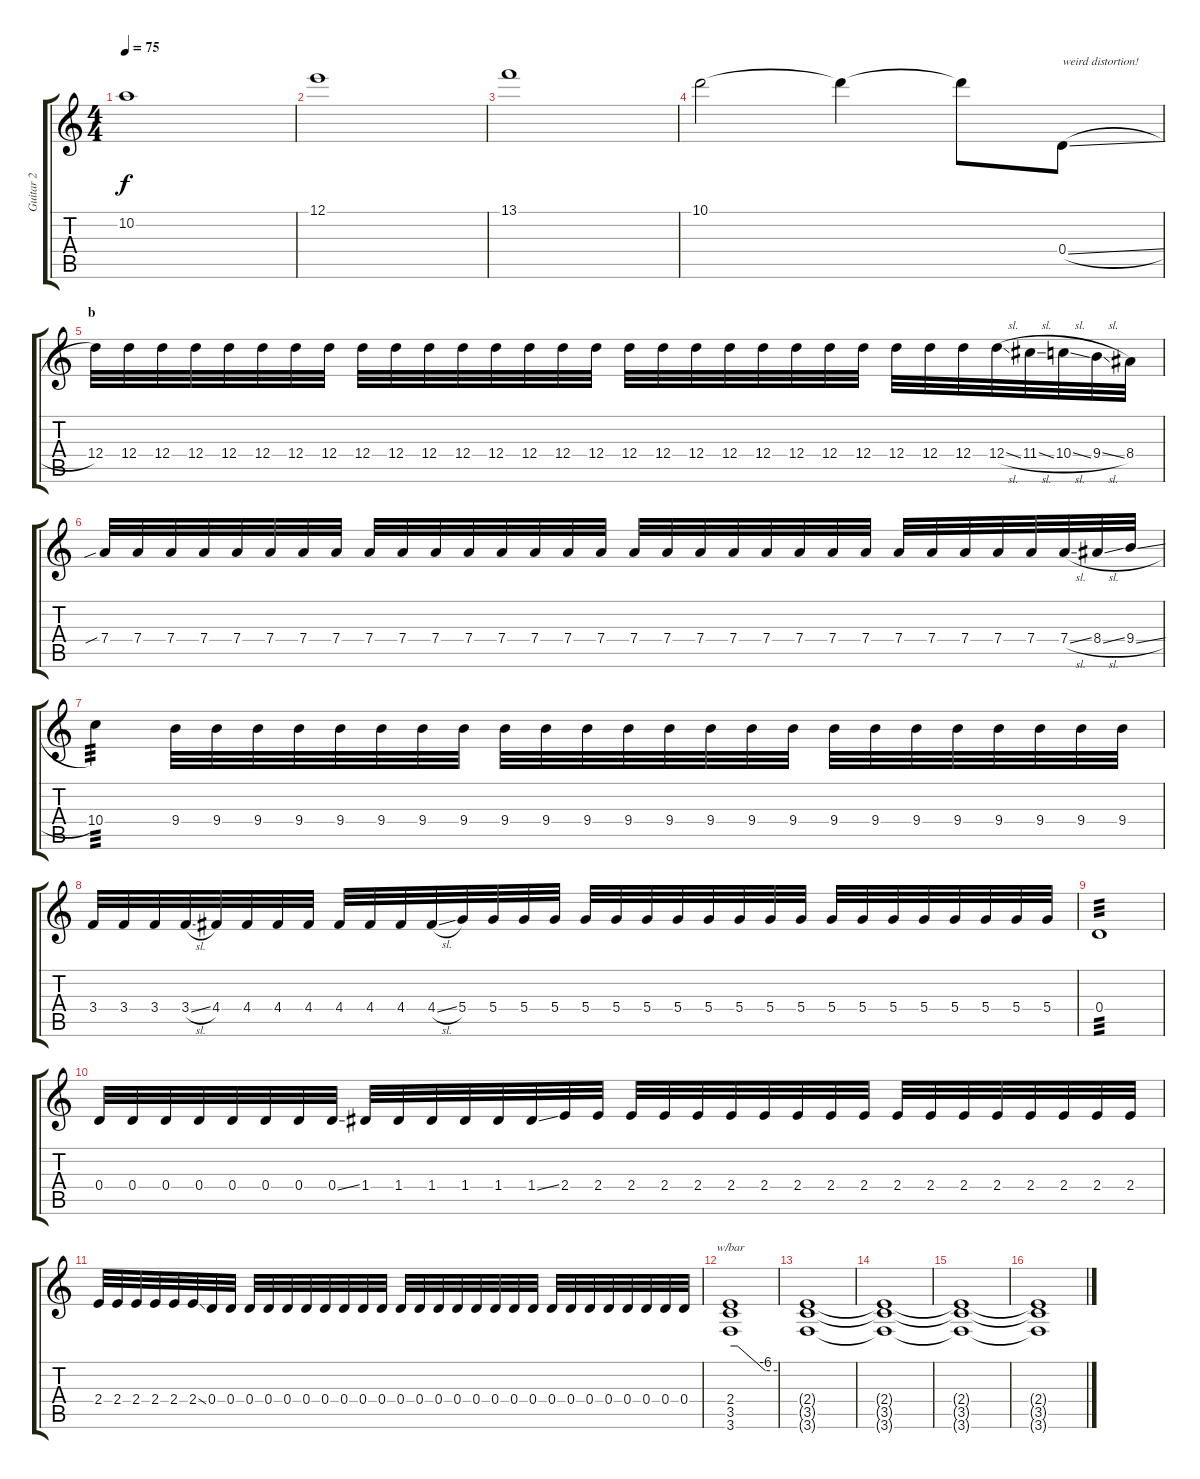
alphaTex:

\track ("Guitar 2" "Guitar 2") {instrument electricguitarclean}
\staff {score tabs}
\tuning (E4 B3 G3 D3 A2 D2) {hide}
\ts (4 4)
\tempo 75
\clef g2
\ks c
10.2.1{dy f volume 13 instrument electricguitarclean} |
12.1.1 |
13.1.1 |
10.1.2 10.1{t}.4 10.1{t}.8 0.4{sl}.8{txt "weird distortion!" instrument overdrivenguitar} |
\section ("" "b")
12.4.32 12.4.32 12.4.32 12.4.32 12.4.32 12.4.32 12.4.32 12.4.32 12.4.32 12.4.32 12.4.32 12.4.32 12.4.32 12.4.32 12.4.32 12.4.32 12.4.32 12.4.32 12.4.32 12.4.32 12.4.32 12.4.32 12.4.32 12.4.32 12.4.32 12.4.32 12.4.32 12.4{sl}.32 11.4{sl}.32 10.4{sl}.32 9.4{sl}.32 8.4.32 |
7.4{sib}.32 7.4.32 7.4.32 7.4.32 7.4.32 7.4.32 7.4.32 7.4.32 7.4.32 7.4.32 7.4.32 7.4.32 7.4.32 7.4.32 7.4.32 7.4.32 7.4.32 7.4.32 7.4.32 7.4.32 7.4.32 7.4.32 7.4.32 7.4.32 7.4.32 7.4.32 7.4.32 7.4.32 7.4.32 7.4{sl}.32 8.4{sl}.32 9.4{sl}.32 |
10.4.4{tp 3} 9.4.32 9.4.32 9.4.32 9.4.32 9.4.32 9.4.32 9.4.32 9.4.32 9.4.32 9.4.32 9.4.32 9.4.32 9.4.32 9.4.32 9.4.32 9.4.32 9.4.32 9.4.32 9.4.32 9.4.32 9.4.32 9.4.32 9.4.32 9.4.32 |
3.4.32 3.4.32 3.4.32 3.4{sl}.32 4.4.32 4.4.32 4.4.32 4.4.32 4.4.32 4.4.32 4.4.32 4.4{sl}.32 5.4.32 5.4.32 5.4.32 5.4.32 5.4.32 5.4.32 5.4.32 5.4.32 5.4.32 5.4.32 5.4.32 5.4.32 5.4.32 5.4.32 5.4.32 5.4.32 5.4.32 5.4.32 5.4.32 5.4.32 |
0.4.1{tp 3} |
0.4.32 0.4.32 0.4.32 0.4.32 0.4.32 0.4.32 0.4.32 0.4{ss}.32 1.4.32 1.4.32 1.4.32 1.4.32 1.4.32 1.4{ss}.32 2.4.32 2.4.32 2.4.32 2.4.32 2.4.32 2.4.32 2.4.32 2.4.32 2.4.32 2.4.32 2.4.32 2.4.32 2.4.32 2.4.32 2.4.32 2.4.32 2.4.32 2.4.32 |
2.4.32 2.4.32 2.4.32 2.4.32 2.4.32 2.4{ss}.32 0.4.32 0.4.32 0.4.32 0.4.32 0.4.32 0.4.32 0.4.32 0.4.32 0.4.32 0.4.32 0.4.32 0.4.32 0.4.32 0.4.32 0.4.32 0.4.32 0.4.32 0.4.32 0.4.32 0.4.32 0.4.32 0.4.32 0.4.32 0.4.32 0.4.32 0.4.32 |
(2.4 3.5 3.6).1{tbe (custom default 0 0 9 0 45 -24 60 -24)} |
(2.4{t} 3.5{t} 3.6{t}).1 |
(2.4{t} 3.5{t} 3.6{t}).1 |
(2.4{t} 3.5{t} 3.6{t}).1 |
(2.4{t} 3.5{t} 3.6{t}).1
